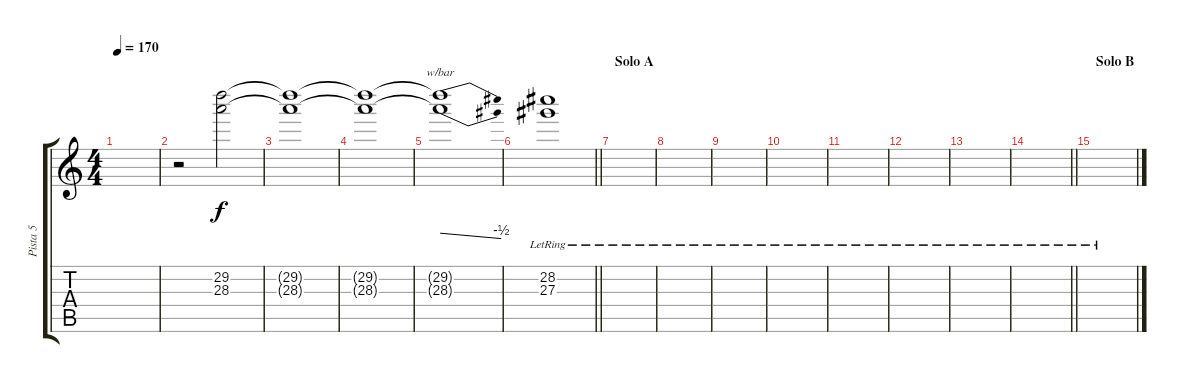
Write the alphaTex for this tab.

\track ("Pista 5" "Pista 5") {instrument contrabass}
\staff {score tabs}
\tuning (D4 A3 F3 C3 G2 C2) {hide}
\ts (4 4)
\tempo 170
\clef g2
\ks c
|
r.2{volume 0} (29.2 28.3).2{volume 16} |
(29.2{t} 28.3{t}).1 |
(29.2{t} 28.3{t}).1 |
(29.2{t} 28.3{t}).1{tbe (dive default 0 0 60 -2)} |
\barLineRight lightlight
(28.2{lr} 27.3{lr}).1 |
\section ("" "Solo A")
|
|
|
|
|
|
|
\barLineRight lightlight
|
\section ("" "Solo B")
